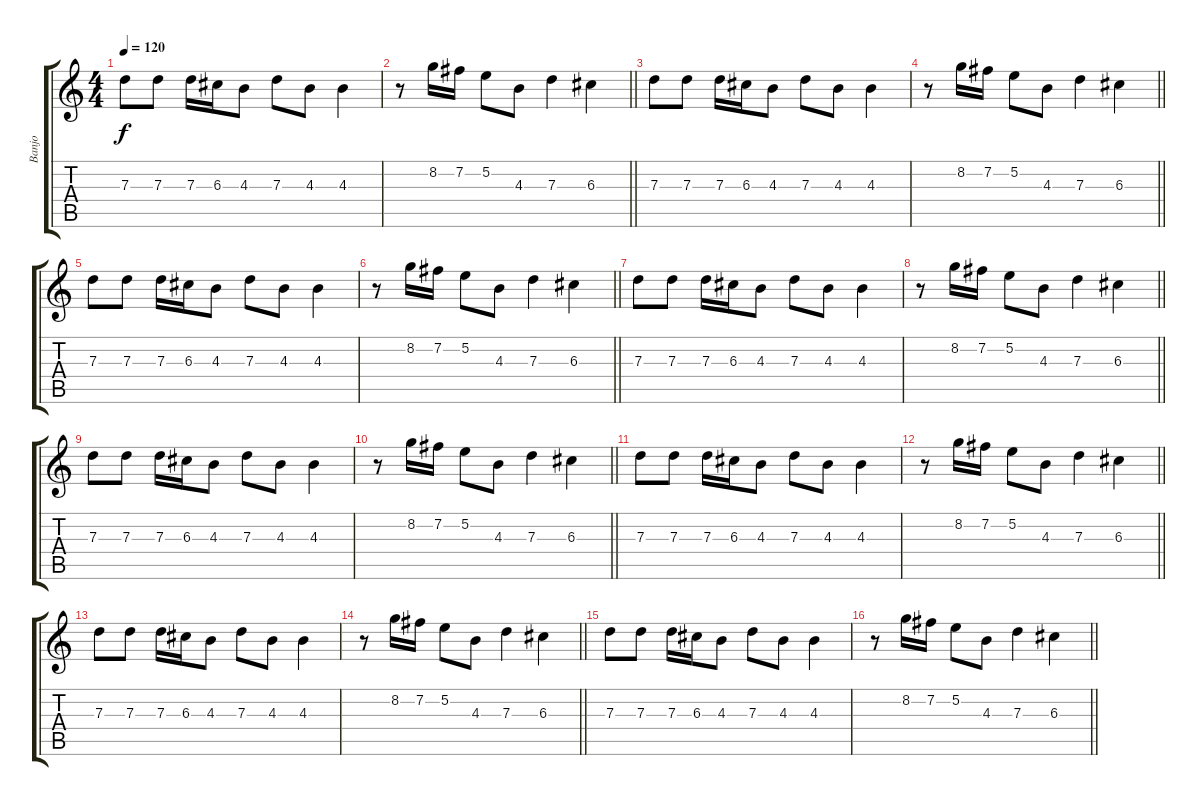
\track ("Banjo" "Banjo") {instrument banjo}
\staff {score tabs}
\tuning (E4 B3 G3 D3 A2 E2) {hide}
\displaytranspose 12
\ts (4 4)
\tempo 120
\clef g2
\ks c
7.3.8{dy f} 7.3.8 7.3.16 6.3.16 4.3.8 7.3.8 4.3.8 4.3.4 |
\barLineRight lightlight
r.8 8.2.16 7.2.16 5.2.8 4.3.8 7.3.4 6.3.4 |
7.3.8 7.3.8 7.3.16 6.3.16 4.3.8 7.3.8 4.3.8 4.3.4 |
\barLineRight lightlight
r.8 8.2.16 7.2.16 5.2.8 4.3.8 7.3.4 6.3.4 |
7.3.8 7.3.8 7.3.16 6.3.16 4.3.8 7.3.8 4.3.8 4.3.4 |
\barLineRight lightlight
r.8 8.2.16 7.2.16 5.2.8 4.3.8 7.3.4 6.3.4 |
7.3.8 7.3.8 7.3.16 6.3.16 4.3.8 7.3.8 4.3.8 4.3.4 |
\barLineRight lightlight
r.8 8.2.16 7.2.16 5.2.8 4.3.8 7.3.4 6.3.4 |
7.3.8 7.3.8 7.3.16 6.3.16 4.3.8 7.3.8 4.3.8 4.3.4 |
\barLineRight lightlight
r.8 8.2.16 7.2.16 5.2.8 4.3.8 7.3.4 6.3.4 |
7.3.8{volume 10} 7.3.8 7.3.16 6.3.16 4.3.8 7.3.8 4.3.8 4.3.4 |
\barLineRight lightlight
r.8 8.2.16 7.2.16 5.2.8 4.3.8 7.3.4 6.3.4 |
7.3.8{volume 9} 7.3.8 7.3.16 6.3.16 4.3.8 7.3.8 4.3.8 4.3.4 |
\barLineRight lightlight
r.8 8.2.16 7.2.16 5.2.8 4.3.8 7.3.4 6.3.4 |
7.3.8{volume 8} 7.3.8 7.3.16 6.3.16 4.3.8 7.3.8 4.3.8 4.3.4 |
\barLineRight lightlight
r.8 8.2.16 7.2.16 5.2.8 4.3.8 7.3.4 6.3.4
